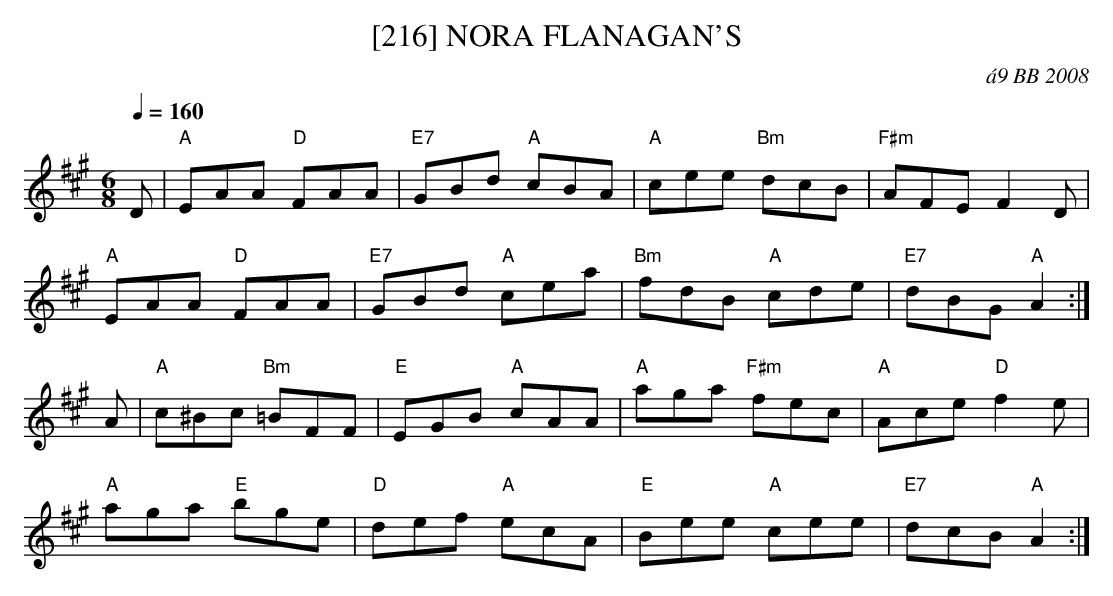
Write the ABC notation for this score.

X:1
T:[216] NORA FLANAGAN'S
C:\'a9 BB 2008
M:6/8
Q:1/4=160
L:1/8
K:A
D|"A"EAA "D"FAA|"E7"GBd "A"cBA|"A"cee "Bm"dcB|"F#m"AFE F2D|
"A"EAA "D"FAA|"E7"GBd  "A"cea| "Bm"fdB "A"cde|"E7"dBG "A" A2 :|
A| "A"c^Bc "Bm"=BFF|"E"EGB "A"cAA|"A"aga "F#m"fec|"A"Ace "D"f2e|
"A"aga "E"bge|"D"def "A"ecA|"E"Bee "A"cee|"E7"dcB "A"A2 :|
